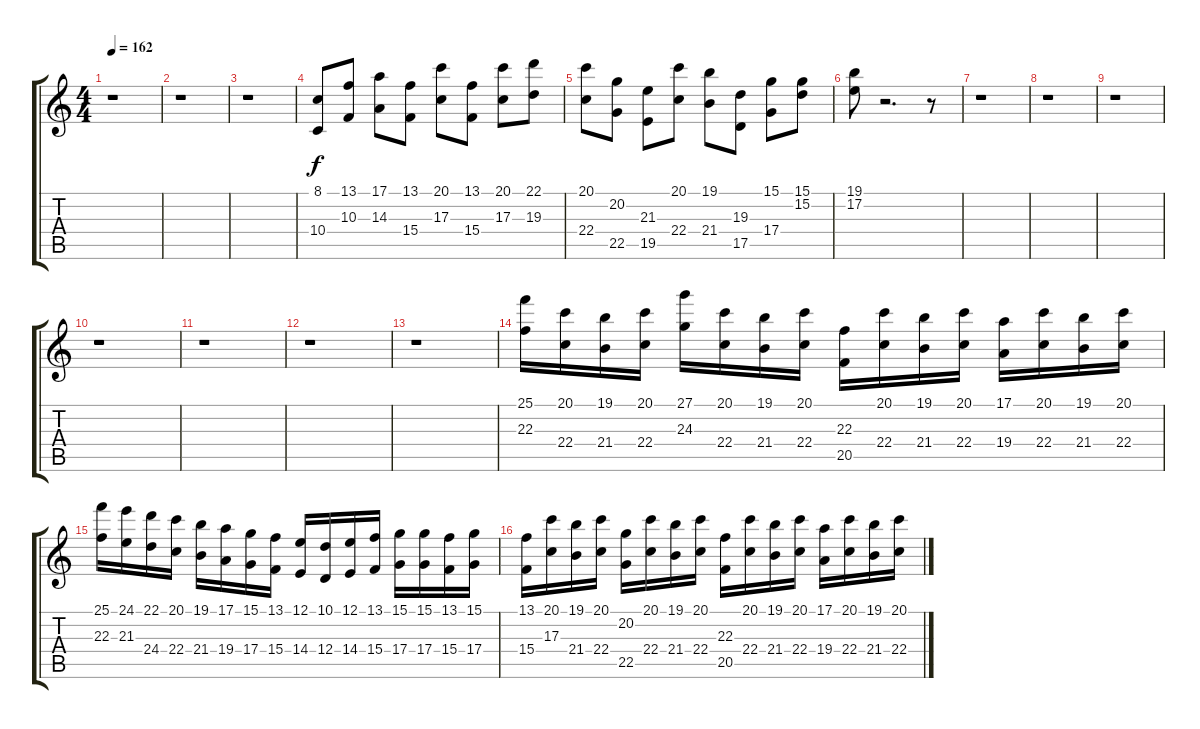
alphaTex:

\track "" {instrument stringensemble1}
\staff {score tabs}
\tuning (E4 B3 G3 D3 A2 E2) {hide}
\ts (4 4)
\tempo 162
\clef g2
\ks c
r.1{dy f} |
r.1 |
r.1 |
(8.1 10.4).8 (13.1 10.3).8 (17.1 14.3).8 (13.1 15.4).8 (20.1 17.3).8 (13.1 15.4).8 (20.1 17.3).8 (22.1 19.3).8 |
(20.1 22.4).8 (20.2 22.5).8 (21.3 19.5).8 (20.1 22.4).8 (19.1 21.4).8 (19.3 17.5).8 (15.1 17.4).8 (15.1 15.2).8 |
(19.1 17.2).8 r.2{d} r.8 |
r.1 |
r.1 |
r.1 |
r.1 |
r.1 |
r.1 |
r.1 |
(25.1 22.3).16 (20.1 22.4).16 (19.1 21.4).16 (20.1 22.4).16 (27.1 24.3).16 (20.1 22.4).16 (19.1 21.4).16 (20.1 22.4).16 (22.3 20.5).16 (20.1 22.4).16 (19.1 21.4).16 (20.1 22.4).16 (17.1 19.4).16 (20.1 22.4).16 (19.1 21.4).16 (20.1 22.4).16 |
(25.1 22.3).16 (24.1 21.3).16 (22.1 24.4).16 (20.1 22.4).16 (19.1 21.4).16 (17.1 19.4).16 (15.1 17.4).16 (13.1 15.4).16 (12.1 14.4).16 (10.1 12.4).16 (12.1 14.4).16 (13.1 15.4).16 (15.1 17.4).16 (15.1 17.4).16 (13.1 15.4).16 (15.1 17.4).16 |
(13.1 15.4).16 (20.1 17.3).16 (19.1 21.4).16 (20.1 22.4).16 (20.2 22.5).16 (20.1 22.4).16 (19.1 21.4).16 (20.1 22.4).16 (22.3 20.5).16 (20.1 22.4).16 (19.1 21.4).16 (20.1 22.4).16 (17.1 19.4).16 (20.1 22.4).16 (19.1 21.4).16 (20.1 22.4).16
